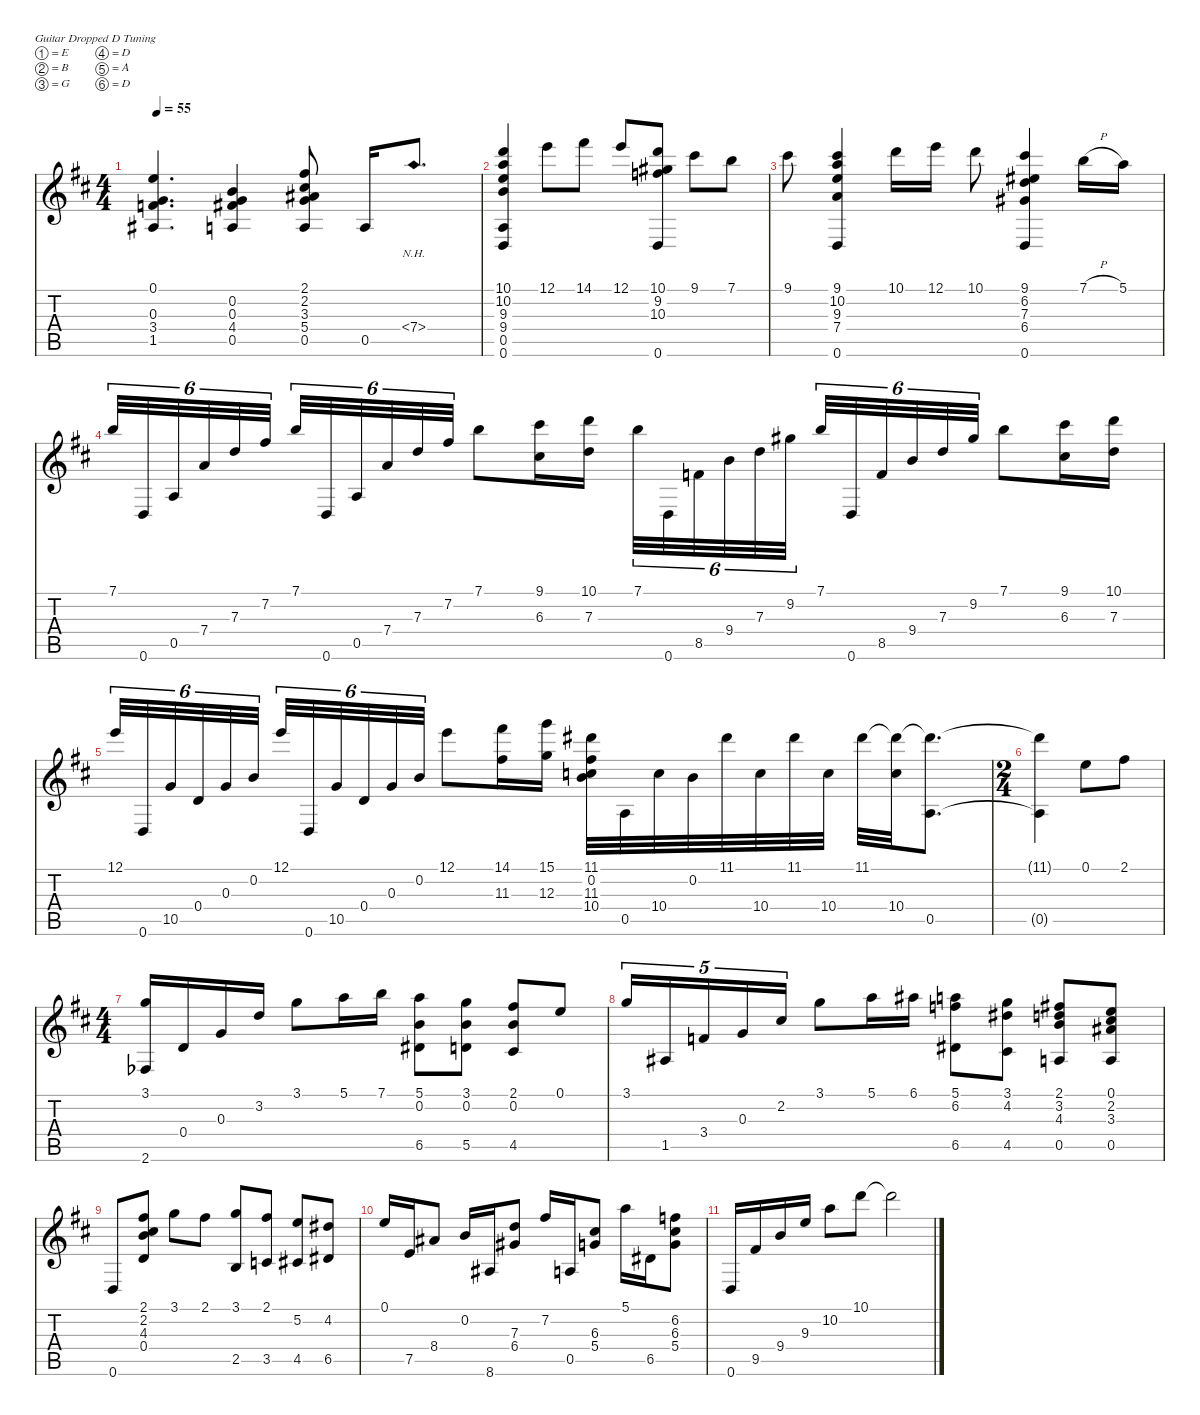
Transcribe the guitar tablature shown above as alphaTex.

\defaultSystemsLayout 4
\hideDynamics
\bracketExtendMode nobrackets
\singleTrackTrackNamePolicy hidden
\multiTrackTrackNamePolicy hidden
\firstSystemTrackNameOrientation horizontal
\otherSystemsTrackNameOrientation horizontal
\extendBarLines
\chordDiagramsInScore
\track ("Nylon Guitar" "N-Gt") {instrument acousticguitarnylon}
\staff {score tabs}
\tuning (E4 B3 G3 D3 A2 D2)
\ts (4 4)
\tempo 55
\clef g2
\ks d
(1.5{acc #} 3.4{acc forcenatural} 0.3{acc forcenatural} 0.1{acc forcenatural}).4{d dy mf beam Up} (0.5{acc forcenatural} 4.4{acc #} 0.3{acc forcenatural} 0.2{acc forcenatural}).4{beam Up} (2.1{acc #} 2.2{acc #} 3.3{acc #} 5.4{acc forcenatural} 0.5{acc forcenatural}).8{beam Up} 0.5{acc forcenatural}.16{beam Up} 7.4{nh acc forcenatural}.8{d beam Up} |
(10.1{acc forcenatural} 10.2{acc forcenatural} 9.3{acc forcenatural} 9.4{acc forcenatural} 0.5{acc forcenatural} 0.6{acc forcenatural}).4{beam Up} 12.1{acc forcenatural}.8{beam Down} 14.1{acc #}.8{beam Down} 12.1{acc forcenatural}.8{beam Up} (10.1{acc forcenatural} 9.2{acc #} 10.3{acc forcenatural} 0.6{acc forcenatural}).8{beam Up} 9.1{acc #}.8{beam Down} 7.1{acc forcenatural}.8{beam Down} |
9.1{acc #}.8{beam Down} (9.1{acc #} 10.2{acc forcenatural} 9.3{acc forcenatural} 7.4{acc forcenatural} 0.6{acc forcenatural}).4{beam Up} 10.1{acc forcenatural}.16{beam Down} 12.1{acc forcenatural}.16{beam Down} 10.1{acc forcenatural}.8{beam Down} (9.1{acc #} 6.2{acc #} 7.3{acc forcenatural} 0.6{acc forcenatural} 6.4{acc #}).4{beam Up} 7.1{h acc forcenatural}.16{beam Down} 5.1{acc forcenatural}.16{beam Down} |
7.1{acc forcenatural}.32{tu (6 4) beam Up} 0.6{acc forcenatural}.32{tu (6 4) beam Up} 0.5{acc forcenatural}.32{tu (6 4) beam Up} 7.4{acc forcenatural}.32{tu (6 4) beam Up} 7.3{acc forcenatural}.32{tu (6 4) beam Up} 7.2{acc #}.32{tu (6 4) beam Up} 7.1{acc forcenatural}.32{tu (6 4) beam Up} 0.6{acc forcenatural}.32{tu (6 4) beam Up} 0.5{acc forcenatural}.32{tu (6 4) beam Up} 7.4{acc forcenatural}.32{tu (6 4) beam Up} 7.3{acc forcenatural}.32{tu (6 4) beam Up} 7.2{acc #}.32{tu (6 4) beam Up} 7.1{acc forcenatural}.8{beam Down} (9.1{acc #} 6.3{acc #}).16{beam Down} (7.3{acc forcenatural} 10.1{acc forcenatural}).16{beam Down} 7.1{acc forcenatural}.32{tu (6 4) beam Down} 0.6{acc forcenatural}.32{tu (6 4) beam Down} 8.5{acc forcenatural}.32{tu (6 4) beam Down} 9.4{acc forcenatural}.32{tu (6 4) beam Down} 7.3{acc forcenatural}.32{tu (6 4) beam Down} 9.2{acc #}.32{tu (6 4) beam Down} 7.1{acc forcenatural}.32{tu (6 4) beam Up} 0.6{acc forcenatural}.32{tu (6 4) beam Up} 8.5{acc forcenatural}.32{tu (6 4) beam Up} 9.4{acc forcenatural}.32{tu (6 4) beam Up} 7.3{acc forcenatural}.32{tu (6 4) beam Up} 9.2{acc #}.32{tu (6 4) beam Up} 7.1{acc forcenatural}.8{beam Down} (9.1{acc #} 6.3{acc #}).16{beam Down} (10.1{acc forcenatural} 7.3{acc forcenatural}).16{beam Down} |
12.1{acc forcenatural}.32{tu (6 4) beam Up} 0.6{acc forcenatural}.32{tu (6 4) beam Up} 10.5{acc forcenatural}.32{tu (6 4) beam Up} 0.4{acc forcenatural}.32{tu (6 4) beam Up} 0.3{acc forcenatural}.32{tu (6 4) beam Up} 0.2{acc forcenatural}.32{tu (6 4) beam Up} 12.1{acc forcenatural}.32{tu (6 4) beam Up} 0.6{acc forcenatural}.32{tu (6 4) beam Up} 10.5{acc forcenatural}.32{tu (6 4) beam Up} 0.4{acc forcenatural}.32{tu (6 4) beam Up} 0.3{acc forcenatural}.32{tu (6 4) beam Up} 0.2{acc forcenatural}.32{tu (6 4) beam Up} 12.1{acc forcenatural}.8{beam Down} (14.1{acc #} 11.3{acc #}).16{beam Down} (12.3{acc forcenatural} 15.1{acc forcenatural}).16{beam Down} (11.1{acc #} 0.2{acc forcenatural} 11.3{acc #} 10.4{acc forcenatural}).32{beam Down} 0.5{acc forcenatural}.32{beam Down} 10.4{acc forcenatural}.32{beam Down} 0.2{acc forcenatural}.32{beam Down} 11.1{acc #}.32{beam Down} 10.4{acc forcenatural}.32{beam Down} 11.1{acc #}.32{beam Down} 10.4{acc forcenatural}.32{beam Down} 11.1{acc #}.32{beam Down} (10.4{acc forcenatural} 11.1{t acc #}).32{beam Down} (0.5{acc forcenatural} 11.1{t acc #}).8{d beam Down} |
\ts (2 4)
(11.1{t acc #} 0.5{t acc forcenatural}).4{beam Down} 0.1{acc forcenatural}.8{beam Down} 2.1{acc #}.8{beam Down} |
\ts (4 4)
(3.1{acc forcenatural} 2.6{acc b}).16{beam Up} 0.4{acc forcenatural}.16{beam Up} 0.3{acc forcenatural}.16{beam Up} 3.2{acc forcenatural}.16{beam Up} 3.1{acc forcenatural}.8{beam Down} 5.1{acc forcenatural}.16{beam Down} 7.1{acc forcenatural}.16{beam Down} (5.1{acc forcenatural} 0.2{acc forcenatural} 6.5{acc #}).8{beam Down} (3.1{acc forcenatural} 0.2{acc forcenatural} 5.5{acc forcenatural}).8{beam Down} (2.1{acc #} 0.2{acc forcenatural} 4.5{acc #}).8{beam Up} 0.1{acc forcenatural}.8{beam Up} |
3.1{acc forcenatural}.16{tu (5 4) beam Up} 1.5{acc #}.16{tu (5 4) beam Up} 3.4{acc forcenatural}.16{tu (5 4) beam Up} 0.3{acc forcenatural}.16{tu (5 4) beam Up} 2.2{acc #}.16{tu (5 4) beam Up} 3.1{acc forcenatural}.8{beam Down} 5.1{acc forcenatural}.16{beam Down} 6.1{acc #}.16{beam Down} (5.1{acc forcenatural} 6.2{acc forcenatural} 6.5{acc #}).8{beam Down} (3.1{acc forcenatural} 4.2{acc #} 4.5{acc #}).8{beam Down} (2.1{acc #} 3.2{acc forcenatural} 4.3{acc forcenatural} 0.5{acc forcenatural}).8{beam Up} (0.1{acc forcenatural} 2.2{acc #} 3.3{acc #} 0.5{acc forcenatural}).8{beam Up} |
0.6{acc forcenatural}.8{beam Up} (2.1{acc #} 2.2{acc #} 4.3{acc forcenatural} 0.4{acc forcenatural}).8{beam Up} 3.1{acc forcenatural}.8{beam Down} 2.1{acc #}.8{beam Down} (3.1{acc forcenatural} 2.5{acc forcenatural}).8{beam Up} (2.1{acc #} 3.5{acc forcenatural}).8{beam Up} (5.2{acc forcenatural} 4.5{acc #}).8{beam Up} (4.2{acc #} 6.5{acc #}).8{beam Up} |
0.1{acc forcenatural}.16{beam Up} 7.5{acc forcenatural}.16{beam Up} 8.4{acc #}.8{beam Up} 0.2{acc forcenatural}.16{beam Up} 8.6{acc #}.16{beam Up} (7.3{acc forcenatural} 6.4{acc #}).8{beam Up} 7.2{acc #}.16{beam Up} 0.5{acc forcenatural}.16{beam Up} (6.3{acc #} 5.4{acc forcenatural}).8{beam Up} 5.1{acc forcenatural}.16{beam Down} 6.5{acc #}.16{beam Down} (5.4{acc forcenatural} 6.3{acc #} 6.2{acc forcenatural}).8{beam Down} |
0.6{acc forcenatural}.16{beam Up} 9.5{acc #}.16{beam Up} 9.4{acc forcenatural}.16{beam Up} 9.3{acc forcenatural}.16{beam Up} 10.2{acc forcenatural}.8{beam Down} 10.1{acc forcenatural}.8{beam Down} 10.1{t acc forcenatural}.2{beam Down}
